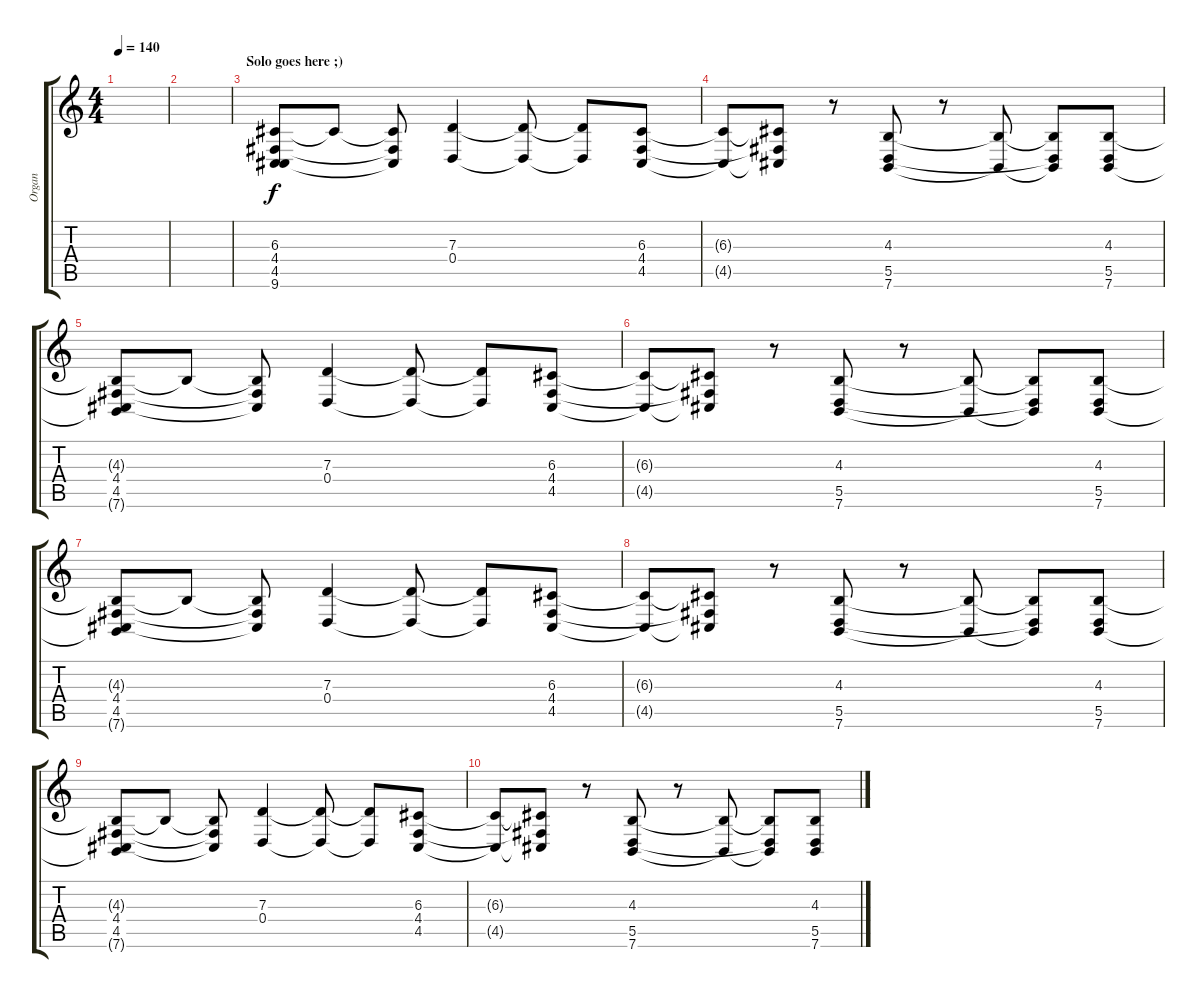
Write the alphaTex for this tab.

\track ("Organ" "Organ") {instrument rockorgan}
\staff {score tabs}
\tuning (E4 B3 G3 D3 A2 E2) {hide}
\ts (4 4)
\tempo 140
\clef g2
\ks c
|
|
\section ("" "Solo goes here ;)")
(6.3 4.4 4.5 9.6).8 6.3{t}.8 (6.3{t} 4.4{t} 4.5{t}).8 (7.3 0.4).4 (7.3{t} 0.4{t}).8 (7.3{t} 0.4{t}).8 (6.3 4.4 4.5).8 |
(6.3{t} 4.5{t}).8 (6.3{t} 4.4{t} 4.5{t}).8 r.8 (4.3 5.5 7.6).8 r.8 (4.3{t} 7.6{t}).8 (4.3{t} 5.5{t} 7.6{t}).8 (4.3 5.5 7.6).8 |
(4.3{t} 4.4 4.5 7.6{t}).8 4.3{t}.8 (4.3{t} 4.4{t} 4.5{t}).8 (7.3 0.4).4 (7.3{t} 0.4{t}).8 (7.3{t} 0.4{t}).8 (6.3 4.4 4.5).8 |
(6.3{t} 4.5{t}).8 (6.3{t} 4.4{t} 4.5{t}).8 r.8 (4.3 5.5 7.6).8 r.8 (4.3{t} 7.6{t}).8 (4.3{t} 5.5{t} 7.6{t}).8 (4.3 5.5 7.6).8 |
(4.3{t} 4.4 4.5 7.6{t}).8 4.3{t}.8 (4.3{t} 4.4{t} 4.5{t}).8 (7.3 0.4).4 (7.3{t} 0.4{t}).8 (7.3{t} 0.4{t}).8 (6.3 4.4 4.5).8 |
(6.3{t} 4.5{t}).8 (6.3{t} 4.4{t} 4.5{t}).8 r.8 (4.3 5.5 7.6).8 r.8 (4.3{t} 7.6{t}).8 (4.3{t} 5.5{t} 7.6{t}).8 (4.3 5.5 7.6).8 |
(4.3{t} 4.4 4.5 7.6{t}).8 4.3{t}.8 (4.3{t} 4.4{t} 4.5{t}).8 (7.3 0.4).4 (7.3{t} 0.4{t}).8 (7.3{t} 0.4{t}).8 (6.3 4.4 4.5).8 |
(6.3{t} 4.5{t}).8 (6.3{t} 4.4{t} 4.5{t}).8 r.8 (4.3 5.5 7.6).8 r.8 (4.3{t} 7.6{t}).8 (4.3{t} 5.5{t} 7.6{t}).8 (4.3 5.5 7.6).8
